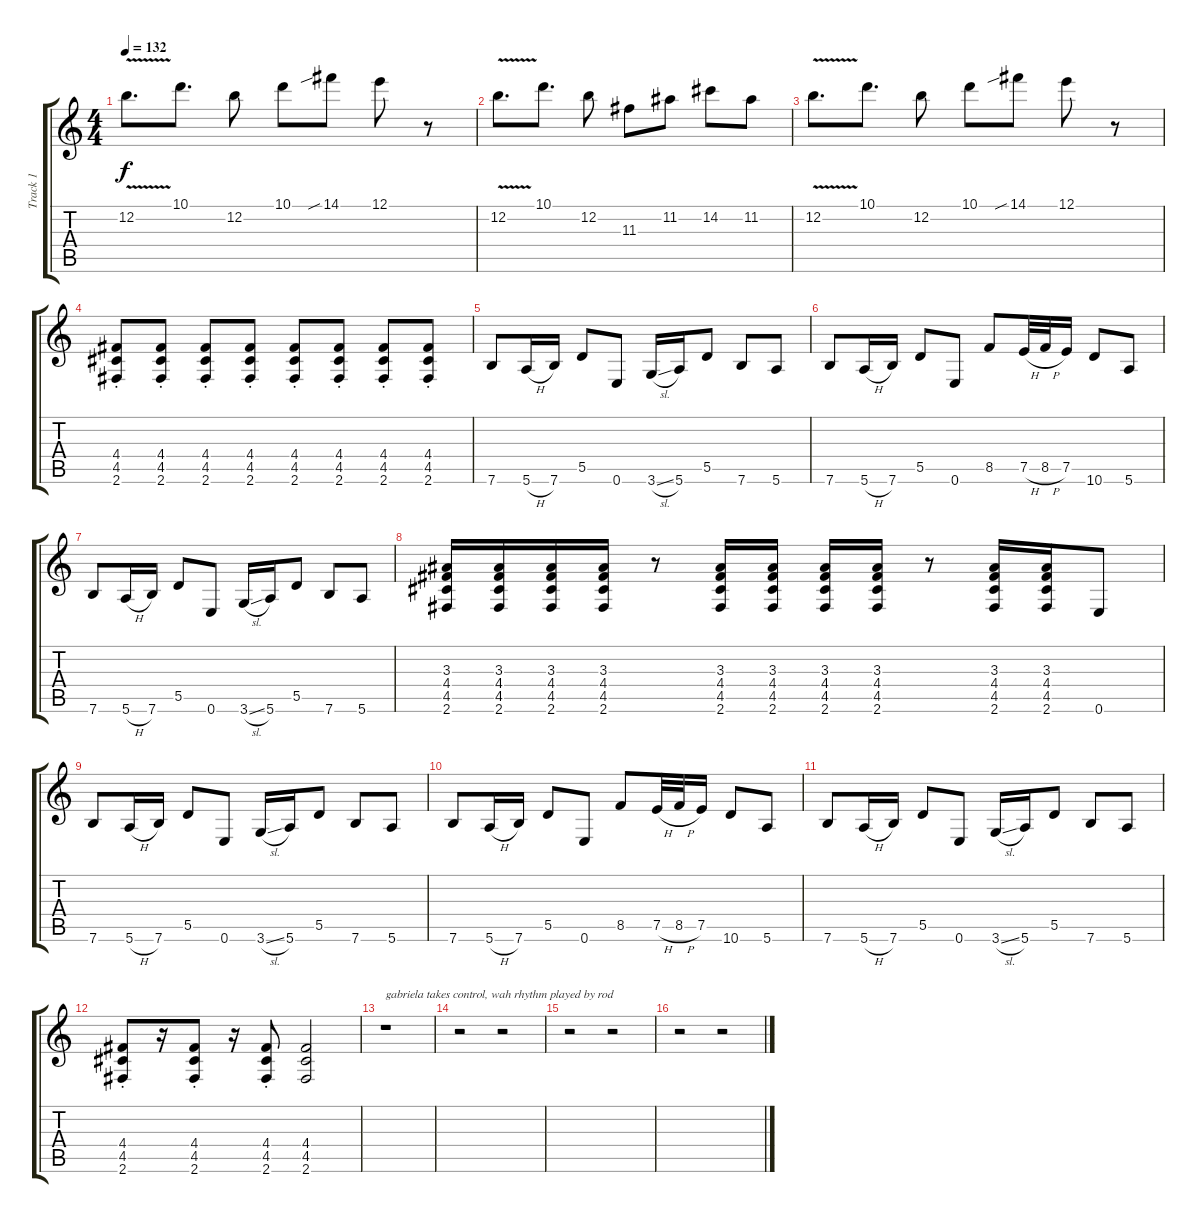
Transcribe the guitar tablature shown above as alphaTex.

\track ("Track 1" "Track 1") {instrument acousticguitarsteel}
\staff {score tabs}
\tuning (E4 B3 G3 D3 A2 E2) {hide}
\ts (4 4)
\tempo 132
\clef g2
\ks c
12.2{v}.8{d dy f} 10.1.8{d} 12.2.8 10.1.8 14.1{sib}.8 12.1.8 r.8 |
12.2{v}.8{d} 10.1.8{d} 12.2.8 11.3.8 11.2.8 14.2.8 11.2.8 |
12.2{v}.8{d} 10.1.8{d} 12.2.8 10.1.8 14.1{sib}.8 12.1.8 r.8 |
(4.4{st} 4.5{st} 2.6{st}).8 (4.4{st} 4.5{st} 2.6{st}).8 (4.4{st} 4.5{st} 2.6{st}).8 (4.4{st} 4.5{st} 2.6{st}).8 (4.4{st} 4.5{st} 2.6{st}).8 (4.4{st} 4.5{st} 2.6{st}).8 (4.4{st} 4.5{st} 2.6{st}).8 (4.4{st} 4.5{st} 2.6{st}).8 |
7.6.8 5.6{h}.16 7.6.16 5.5.8 0.6.8 3.6{sl}.16 5.6.16 5.5.8 7.6.8 5.6.8 |
7.6.8 5.6{h}.16 7.6.16 5.5.8 0.6.8 8.5.8 7.5{h}.32 8.5{h}.32 7.5.16 10.6.8 5.6.8 |
7.6.8 5.6{h}.16 7.6.16 5.5.8 0.6.8 3.6{sl}.16 5.6.16 5.5.8 7.6.8 5.6.8 |
(3.3 4.4 4.5 2.6).16 (3.3 4.4 4.5 2.6).16 (3.3 4.4 4.5 2.6).16 (3.3 4.4 4.5 2.6).16 r.8 (3.3 4.4 4.5 2.6).16 (3.3 4.4 4.5 2.6).16 (3.3 4.4 4.5 2.6).16 (3.3 4.4 4.5 2.6).16 r.8 (3.3 4.4 4.5 2.6).16 (3.3 4.4 4.5 2.6).16 0.6.8 |
7.6.8 5.6{h}.16 7.6.16 5.5.8 0.6.8 3.6{sl}.16 5.6.16 5.5.8 7.6.8 5.6.8 |
7.6.8 5.6{h}.16 7.6.16 5.5.8 0.6.8 8.5.8 7.5{h}.32 8.5{h}.32 7.5.16 10.6.8 5.6.8 |
7.6.8 5.6{h}.16 7.6.16 5.5.8 0.6.8 3.6{sl}.16 5.6.16 5.5.8 7.6.8 5.6.8 |
(4.4{st} 4.5{st} 2.6{st}).8 r.16 (4.4{st} 4.5{st} 2.6{st}).8 r.16 (4.4{st} 4.5{st} 2.6{st}).8 (4.4 4.5 2.6).2 |
r.1{txt "gabriela takes control, wah rhythm played by rod"} |
r.2 r.2 |
r.2 r.2 |
r.2 r.2
